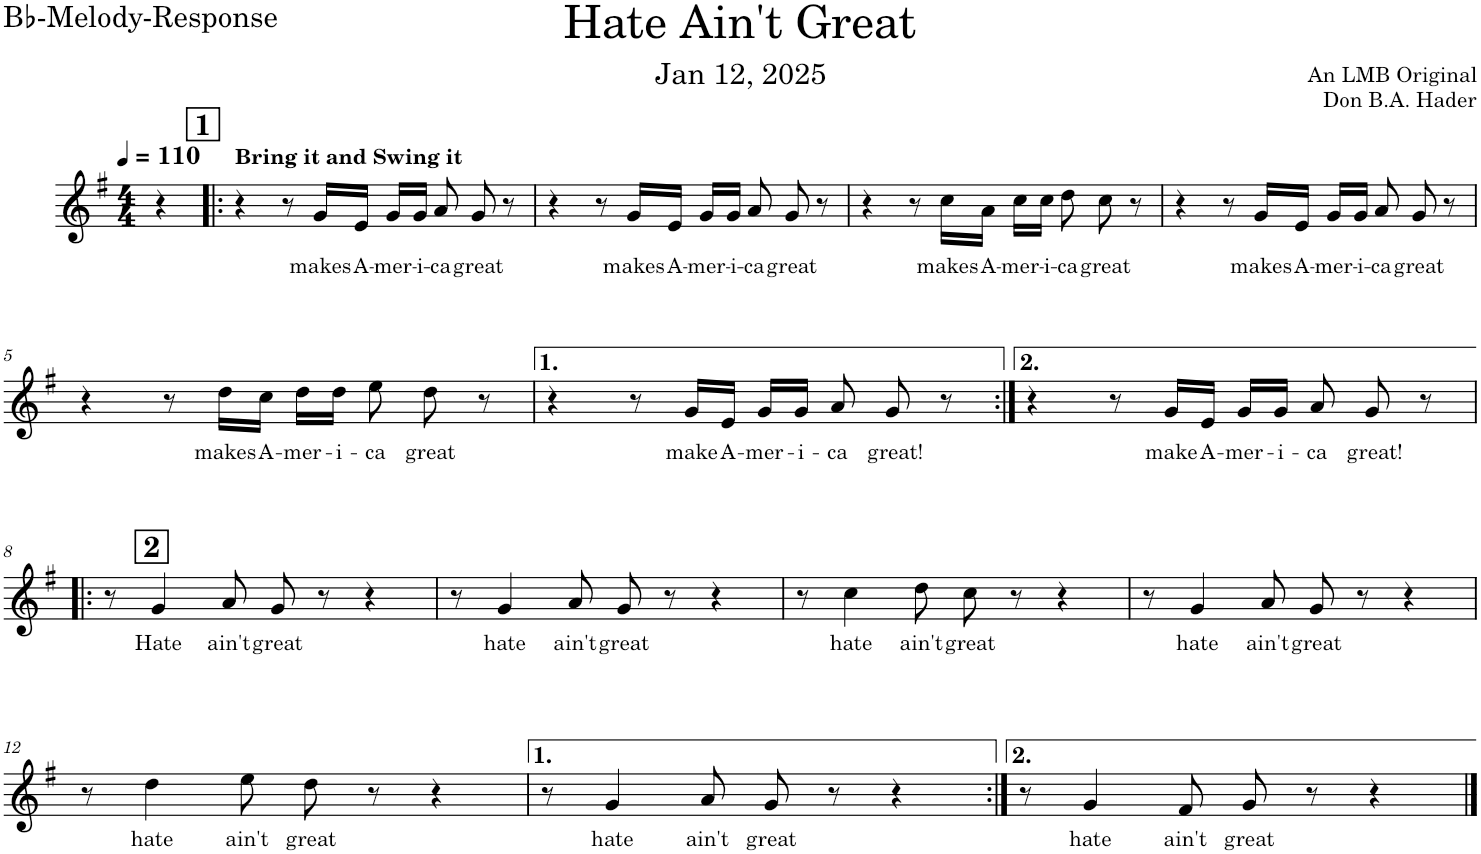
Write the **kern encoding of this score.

**kern	**text
*part1	*part1
*staff1	*staff1
*I"Bb - Response	*
*I'Bb (R)	*
*clefG2	*
*Trd1c2	*
*k[f#]	*
*M4/4	*
=	=
4r	.
=1!|:	=1!|:
4r	.
8r	.
!	!LO:LY:b
16g/LL	makes
!	!LO:LY:b
16e/JJ	A-
!	!LO:LY:b
16g/LL	-mer-
!	!LO:LY:b
16g/JJ	-i-
!	!LO:LY:b
8a/	-ca
!	!LO:LY:b
8g/	great
8r	.
=2	=2
4r	.
8r	.
!	!LO:LY:b
16g/LL	makes
!	!LO:LY:b
16e/JJ	A-
!	!LO:LY:b
16g/LL	-mer-
!	!LO:LY:b
16g/JJ	-i-
!	!LO:LY:b
8a/	-ca
!	!LO:LY:b
8g/	great
8r	.
=3	=3
4r	.
8r	.
!	!LO:LY:b
16cc\LL	makes
!	!LO:LY:b
16a\JJ	A-
!	!LO:LY:b
16cc\LL	-mer-
!	!LO:LY:b
16cc\JJ	-i-
!	!LO:LY:b
8dd\	-ca
!	!LO:LY:b
8cc\	great
8r	.
=4	=4
4r	.
8r	.
!	!LO:LY:b
16g/LL	makes
!	!LO:LY:b
16e/JJ	A-
!	!LO:LY:b
16g/LL	-mer-
!	!LO:LY:b
16g/JJ	-i-
!	!LO:LY:b
8a/	-ca
!	!LO:LY:b
8g/	great
8r	.
!!LO:LB:g=z
=5	=5
4r	.
8r	.
!	!LO:LY:b
16dd\LL	makes
!	!LO:LY:b
16cc\JJ	A-
!	!LO:LY:b
16dd\LL	-mer-
!	!LO:LY:b
16dd\JJ	-i-
!	!LO:LY:b
8ee\	-ca
!	!LO:LY:b
8dd\	great
8r	.
=6	=6
4r	.
8r	.
!	!LO:LY:b
16g/LL	make
!	!LO:LY:b
16e/JJ	A-
!	!LO:LY:b
16g/LL	-mer-
!	!LO:LY:b
16g/JJ	-i-
!	!LO:LY:b
8a/	-ca
!	!LO:LY:b
8g/	great!
8r	.
=7:|!	=7:|!
4r	.
8r	.
!	!LO:LY:b
16g/LL	make
!	!LO:LY:b
16e/JJ	A-
!	!LO:LY:b
16g/LL	-mer-
!	!LO:LY:b
16g/JJ	-i-
!	!LO:LY:b
8a/	-ca
!	!LO:LY:b
8g/	great!
8r	.
!!LO:LB:g=z
=8!|:	=8!|:
8r	.
!	!LO:LY:b
4g/	Hate
!	!LO:LY:b
8a/	ain't
!	!LO:LY:b
8g/	great
8r	.
4r	.
=9	=9
8r	.
!	!LO:LY:b
4g/	hate
!	!LO:LY:b
8a/	ain't
!	!LO:LY:b
8g/	great
8r	.
4r	.
=10	=10
8r	.
!	!LO:LY:b
4cc\	hate
!	!LO:LY:b
8dd\	ain't
!	!LO:LY:b
8cc\	great
8r	.
4r	.
=11	=11
8r	.
!	!LO:LY:b
4g/	hate
!	!LO:LY:b
8a/	ain't
!	!LO:LY:b
8g/	great
8r	.
4r	.
!!LO:LB:g=z
=12	=12
8r	.
!	!LO:LY:b
4dd\	hate
!	!LO:LY:b
8ee\	ain't
!	!LO:LY:b
8dd\	great
8r	.
4r	.
=13	=13
8r	.
!	!LO:LY:b
4g/	hate
!	!LO:LY:b
8a/	ain't
!	!LO:LY:b
8g/	great
8r	.
4r	.
=14:|!	=14:|!
8r	.
!	!LO:LY:b
4g/	hate
!	!LO:LY:b
8f#/	ain't
!	!LO:LY:b
8g/	great
8r	.
4r	.
==	==
*-	*-
